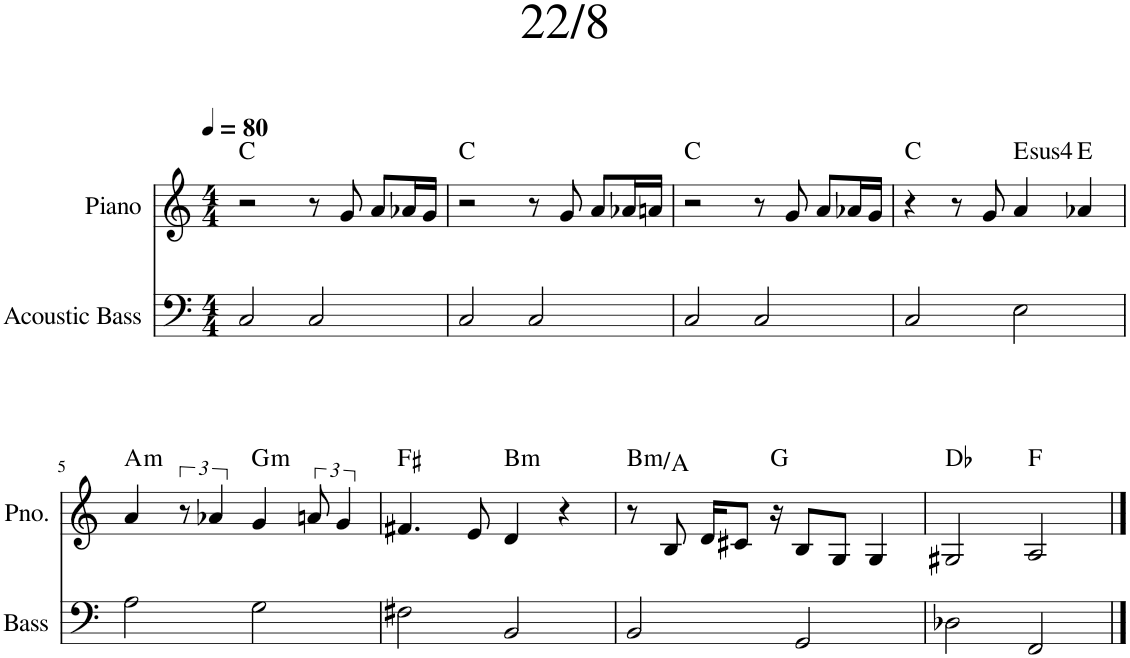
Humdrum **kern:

**kern	**kern	**harte
*part2	*part1	*part1
*staff2	*staff1	*
*I"Acoustic Bass	*I"Piano	*
*I'Bass	*I'Pno.	*
*clefF4	*clefG2	*
*Trd7c12	*	*
*k[]	*k[]	*
*M4/4	*M4/4	*
*MM80	*MM80	*
=1	=1	=1
2C/	2r	C:maj
2C/	8r	.
.	8g/	.
.	8a/L	.
.	16a-X/L	.
.	16g/JJ	.
=2	=2	=2
2C/	2r	C:maj
2C/	8r	.
.	8g/	.
.	8a/L	.
.	16a-X/L	.
.	16an/JJ	.
=3	=3	=3
2C/	2r	C:maj
2C/	8r	.
.	8g/	.
.	8a/L	.
.	16a-X/L	.
.	16g/JJ	.
=4	=4	=4
2C/	4r	C:maj
.	8r	.
.	8g/	.
!	!	!LO:H:kt=4
2E\	4a/	E:sus4
.	4a-X/	E:maj
!!LO:LB:g=z
=5	=5	=5
!	!	!LO:H:kt=m
2A\	4a/	A:min
.	12r	.
.	6a-X/	.
!	!	!LO:H:kt=m
2G\	4g/	G:min
.	12an/	.
.	6g/	.
=6	=6	=6
2F#X\	4.f#X/	F#:maj
.	8e/	.
!	!	!LO:H:kt=m
2BB/	4d/	B:min
.	4r	.
=7	=7	=7
!	!	!LO:H:kt=m
2BB/	8r	B:min/b7
.	8B/	.
.	16d/KL	.
.	8c#X/J	.
.	16r	G:maj
2GG/	8B/L	.
.	8G/J	.
.	4G/	.
=8	=8	=8
2D-X\	2G#X/	Db:maj
2FF/	2A/	F:maj
==	==	==
*-	*-	*-
